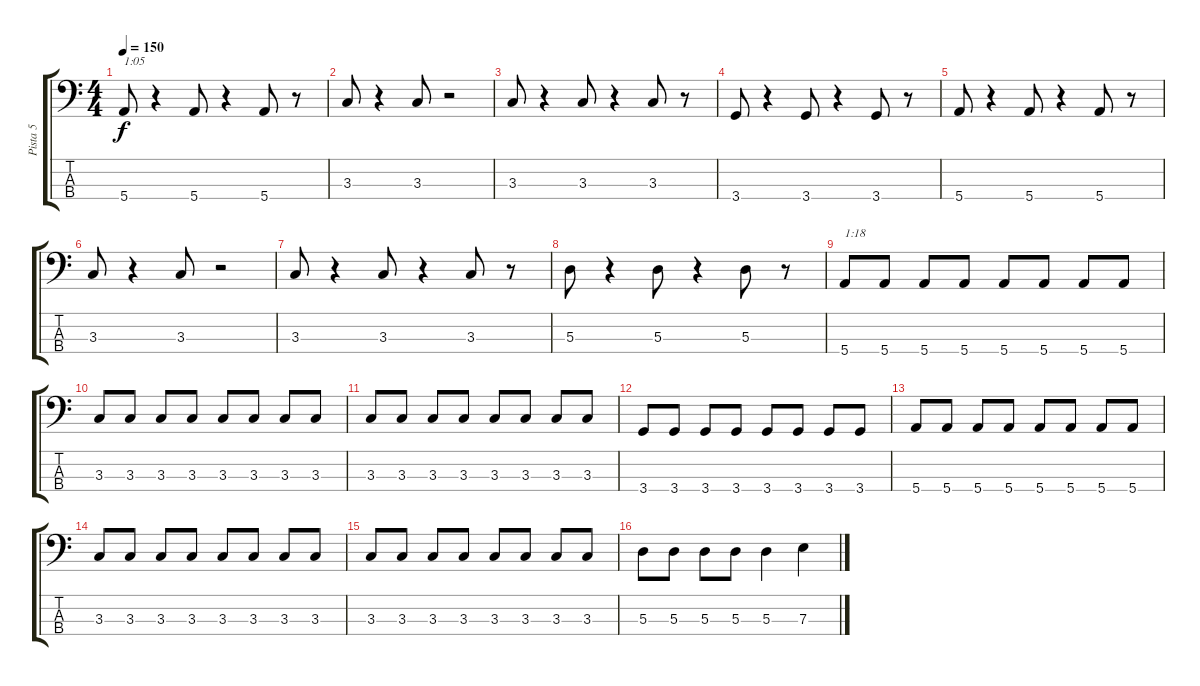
\track ("Pista 5" "Pista 5") {instrument electricbassfinger}
\staff {score tabs}
\tuning (G2 D2 A1 E1) {hide}
\ts (4 4)
\tempo 150
\clef f4
\ks c
5.4.8{txt "1:05" dy f} r.4 5.4.8 r.4 5.4.8 r.8 |
3.3.8 r.4 3.3.8 r.2 |
3.3.8 r.4 3.3.8 r.4 3.3.8 r.8 |
3.4.8 r.4 3.4.8 r.4 3.4.8 r.8 |
5.4.8 r.4 5.4.8 r.4 5.4.8 r.8 |
3.3.8 r.4 3.3.8 r.2 |
3.3.8 r.4 3.3.8 r.4 3.3.8 r.8 |
5.3.8 r.4 5.3.8 r.4 5.3.8 r.8 |
5.4.8{txt "1:18"} 5.4.8 5.4.8 5.4.8 5.4.8 5.4.8 5.4.8 5.4.8 |
3.3.8 3.3.8 3.3.8 3.3.8 3.3.8 3.3.8 3.3.8 3.3.8 |
3.3.8 3.3.8 3.3.8 3.3.8 3.3.8 3.3.8 3.3.8 3.3.8 |
3.4.8 3.4.8 3.4.8 3.4.8 3.4.8 3.4.8 3.4.8 3.4.8 |
5.4.8 5.4.8 5.4.8 5.4.8 5.4.8 5.4.8 5.4.8 5.4.8 |
3.3.8 3.3.8 3.3.8 3.3.8 3.3.8 3.3.8 3.3.8 3.3.8 |
3.3.8 3.3.8 3.3.8 3.3.8 3.3.8 3.3.8 3.3.8 3.3.8 |
5.3.8 5.3.8 5.3.8 5.3.8 5.3.4 7.3.4
